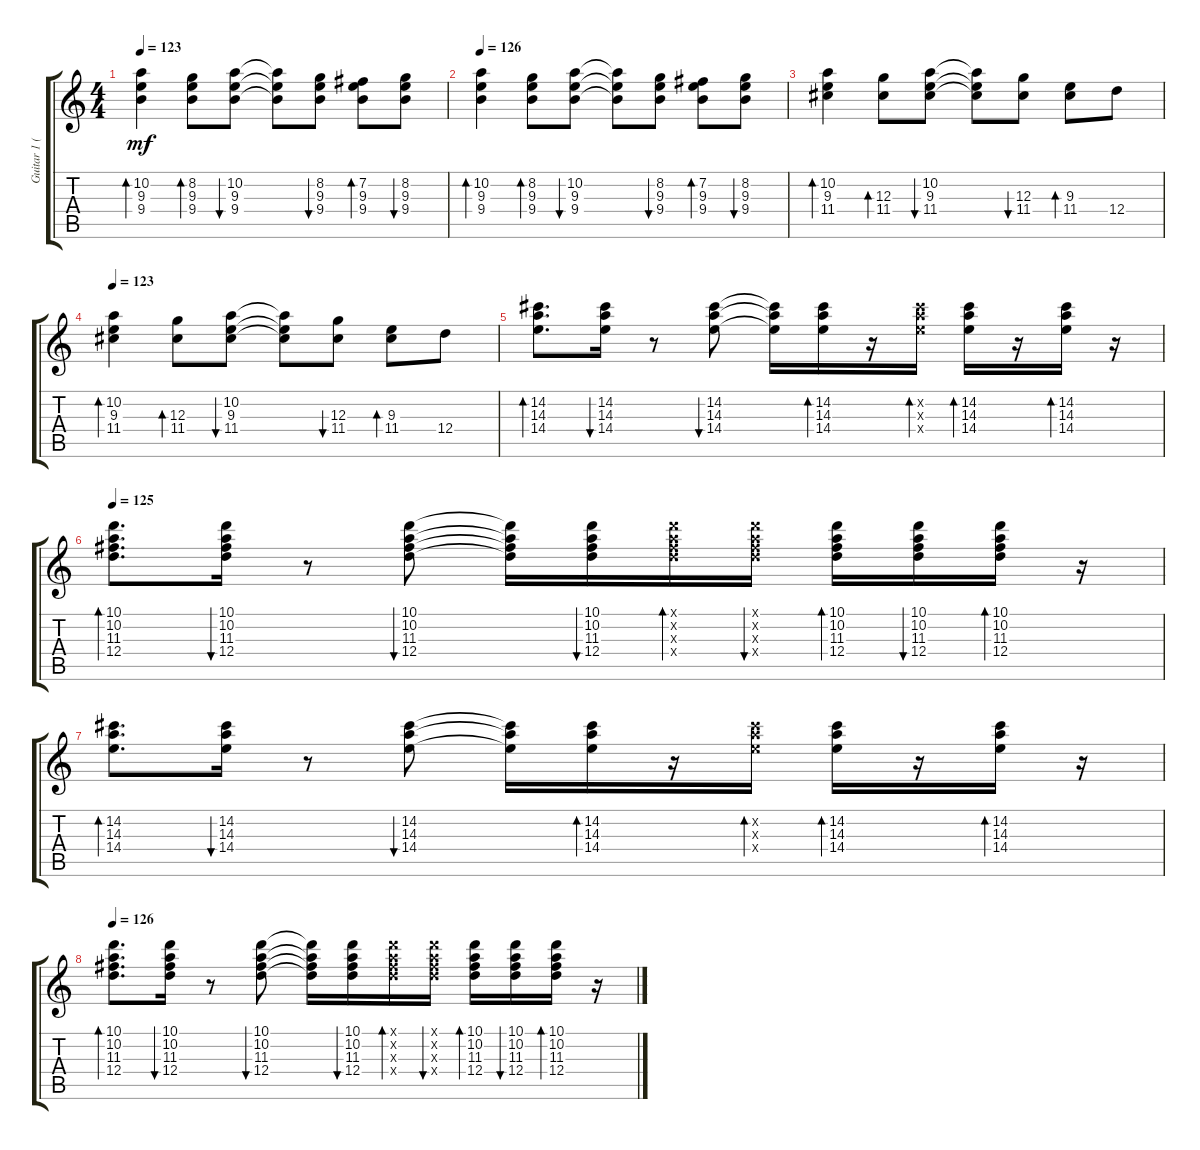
\track ("Guitar 1 (Jesse Ed Davis)" "Guitar 1 (") {instrument electricguitarjazz}
\staff {score tabs}
\tuning (E4 B3 G3 D3 A2 E2) {hide}
\ts (4 4)
\tempo 123
\clef g2
\ks c
(10.2 9.3 9.4).4{bd 60 dy mf} (8.2 9.3 9.4).8{bd 60} (10.2 9.3 9.4).8{bu 60} (10.2{t} 9.3{t} 9.4{t}).8 (8.2 9.3 9.4).8{bu 60} (7.2 9.3 9.4).8{bd 60} (8.2 9.3 9.4).8{bu 60} |
\tempo 126
(10.2 9.3 9.4).4{bd 60} (8.2 9.3 9.4).8{bd 60} (10.2 9.3 9.4).8{bu 60} (10.2{t} 9.3{t} 9.4{t}).8 (8.2 9.3 9.4).8{bu 60} (7.2 9.3 9.4).8{bd 60} (8.2 9.3 9.4).8{bu 60} |
(10.2 9.3 11.4).4{bd 60} (12.3 11.4).8{bd 60} (10.2 9.3 11.4).8{bu 60} (10.2{t} 9.3{t} 11.4{t}).8 (12.3 11.4).8{bu 60} (9.3 11.4).8{bd 60} 12.4.8 |
\tempo 123
(10.2 9.3 11.4).4{bd 60} (12.3 11.4).8{bd 60} (10.2 9.3 11.4).8{bu 60} (10.2{t} 9.3{t} 11.4{t}).8 (12.3 11.4).8{bu 60} (9.3 11.4).8{bd 60} 12.4.8 |
(14.2 14.3 14.4).8{d bd 60} (14.2 14.3 14.4).16{bu 60} r.8 (14.2 14.3 14.4).8{bu 60} (14.2{t} 14.3{t} 14.4{t}).16 (14.2 14.3 14.4).16{bd 60} r.16 (14.2{x} 14.3{x} 14.4{x}).16{bd 60} (14.2 14.3 14.4).16{bd 60} r.16 (14.2 14.3 14.4).16{bd 60} r.16 |
\tempo 125
(10.1 10.2 11.3 12.4).8{d bd 60} (10.1 10.2 11.3 12.4).16{bu 60} r.8 (10.1 10.2 11.3 12.4).8{bu 60} (10.1{t} 10.2{t} 11.3{t} 12.4{t}).16 (10.1 10.2 11.3 12.4).16{bu 60} (10.1{x} 10.2{x} 11.3{x} 12.4{x}).16{bd 60} (10.1{x} 10.2{x} 11.3{x} 12.4{x}).16{bu 60} (10.1 10.2 11.3 12.4).16{bd 60} (10.1 10.2 11.3 12.4).16{bu 60} (10.1 10.2 11.3 12.4).16{bd 60} r.16 |
(14.2 14.3 14.4).8{d bd 60} (14.2 14.3 14.4).16{bu 60} r.8 (14.2 14.3 14.4).8{bu 60} (14.2{t} 14.3{t} 14.4{t}).16 (14.2 14.3 14.4).16{bd 60} r.16 (14.2{x} 14.3{x} 14.4{x}).16{bd 60} (14.2 14.3 14.4).16{bd 60} r.16 (14.2 14.3 14.4).16{bd 60} r.16 |
\tempo 126
(10.1 10.2 11.3 12.4).8{d bd 60} (10.1 10.2 11.3 12.4).16{bu 60} r.8 (10.1 10.2 11.3 12.4).8{bu 60} (10.1{t} 10.2{t} 11.3{t} 12.4{t}).16 (10.1 10.2 11.3 12.4).16{bu 60} (10.1{x} 10.2{x} 11.3{x} 12.4{x}).16{bd 60} (10.1{x} 10.2{x} 11.3{x} 12.4{x}).16{bu 60} (10.1 10.2 11.3 12.4).16{bd 60} (10.1 10.2 11.3 12.4).16{bu 60} (10.1 10.2 11.3 12.4).16{bd 60} r.16
